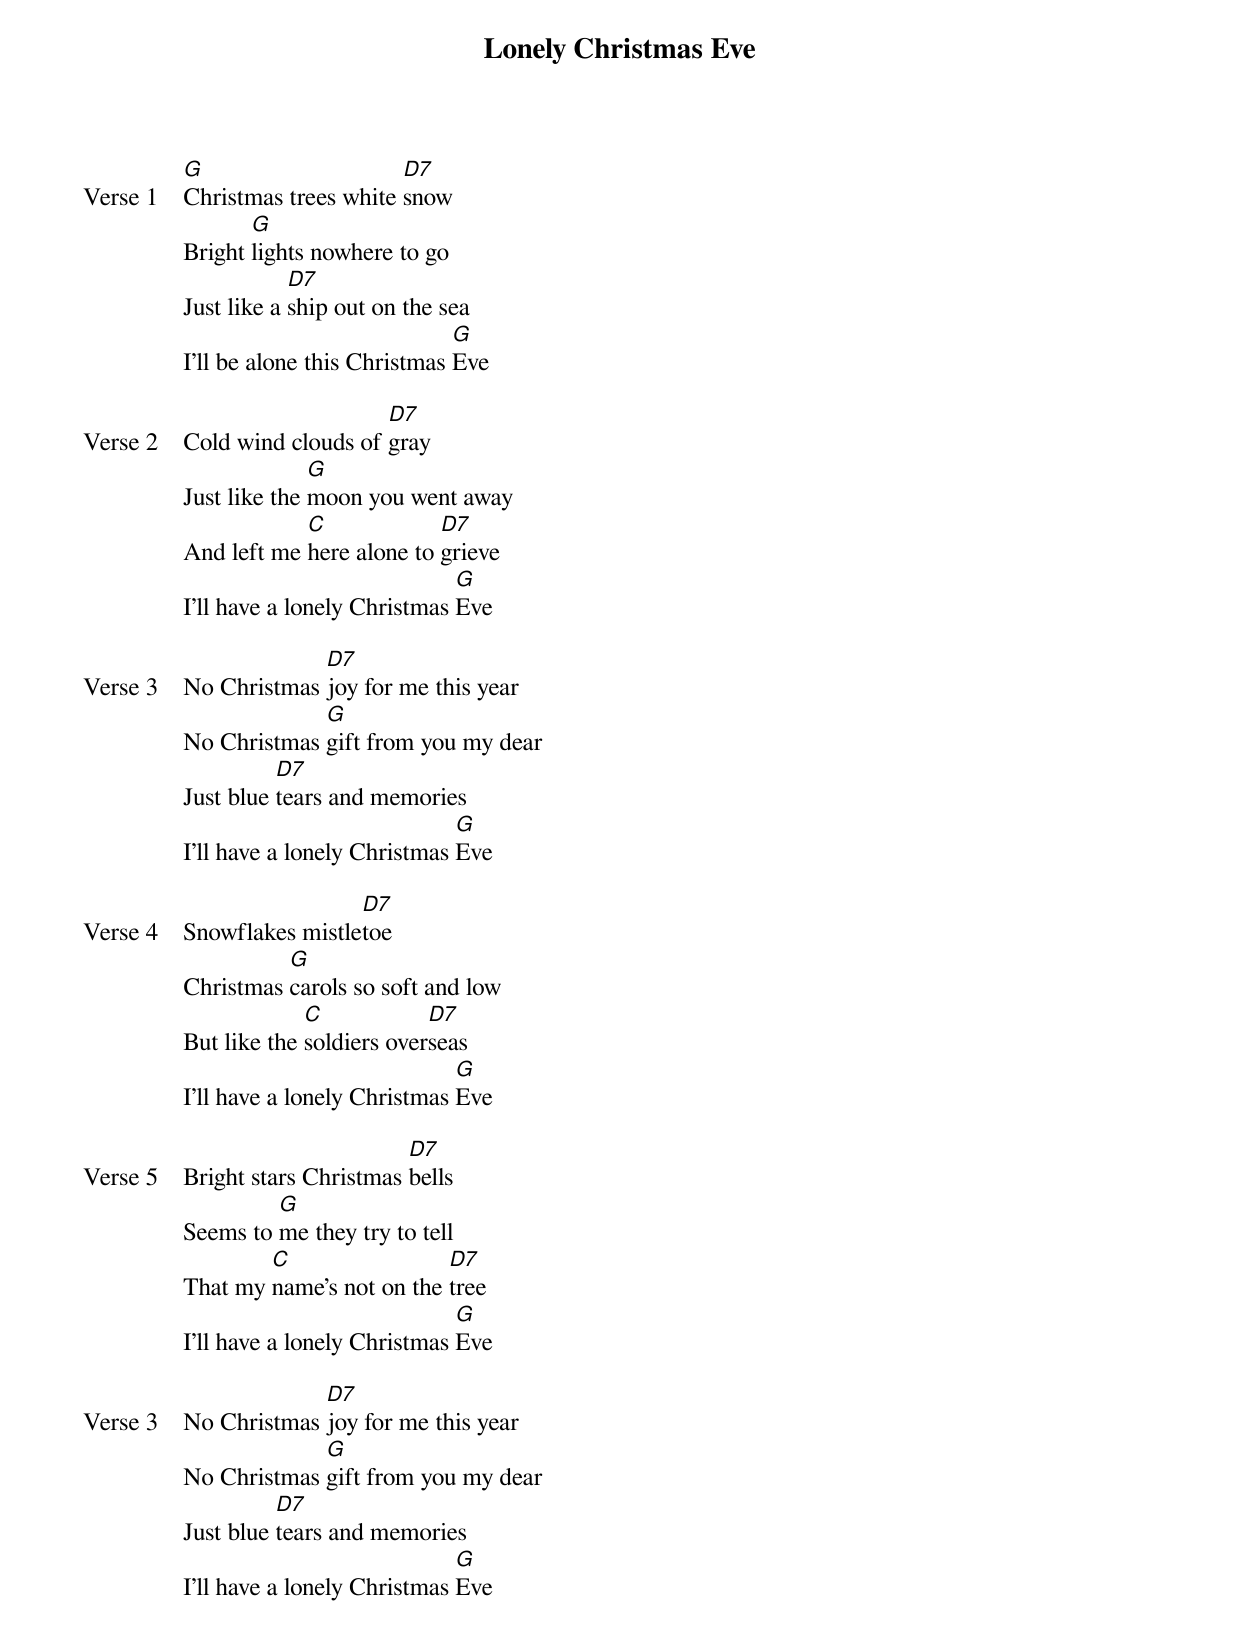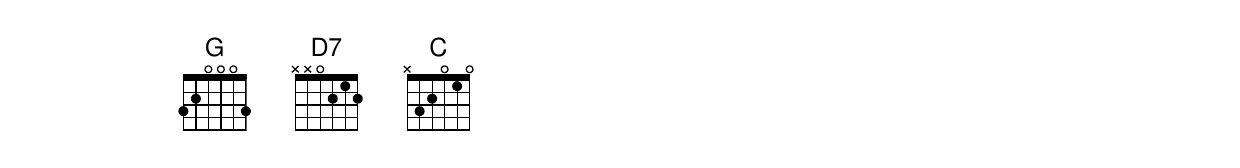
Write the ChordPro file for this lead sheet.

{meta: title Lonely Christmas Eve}
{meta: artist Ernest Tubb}
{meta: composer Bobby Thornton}
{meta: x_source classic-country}
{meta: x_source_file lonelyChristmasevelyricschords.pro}
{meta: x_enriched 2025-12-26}

{start_of_verse: Verse 1}
[G]Christmas trees white [D7]snow
Bright [G]lights nowhere to go
Just like a [D7]ship out on the sea
I'll be alone this Christmas [G]Eve
{end_of_verse}

{start_of_verse: Verse 2}
Cold wind clouds of [D7]gray
Just like the [G]moon you went away
And left me [C]here alone to [D7]grieve
I'll have a lonely Christmas [G]Eve
{end_of_verse}

{start_of_verse: Verse 3}
No Christmas [D7]joy for me this year
No Christmas [G]gift from you my dear
Just blue [D7]tears and memories
I'll have a lonely Christmas [G]Eve
{end_of_verse}

{start_of_verse: Verse 4}
Snowflakes mistle[D7]toe
Christmas [G]carols so soft and low
But like the [C]soldiers over[D7]seas
I'll have a lonely Christmas [G]Eve
{end_of_verse}

{start_of_verse: Verse 5}
Bright stars Christmas [D7]bells
Seems to [G]me they try to tell
That my [C]name's not on the [D7]tree
I'll have a lonely Christmas [G]Eve
{end_of_verse}

{start_of_verse: Verse 3}
No Christmas [D7]joy for me this year
No Christmas [G]gift from you my dear
Just blue [D7]tears and memories
I'll have a lonely Christmas [G]Eve
{end_of_verse}
